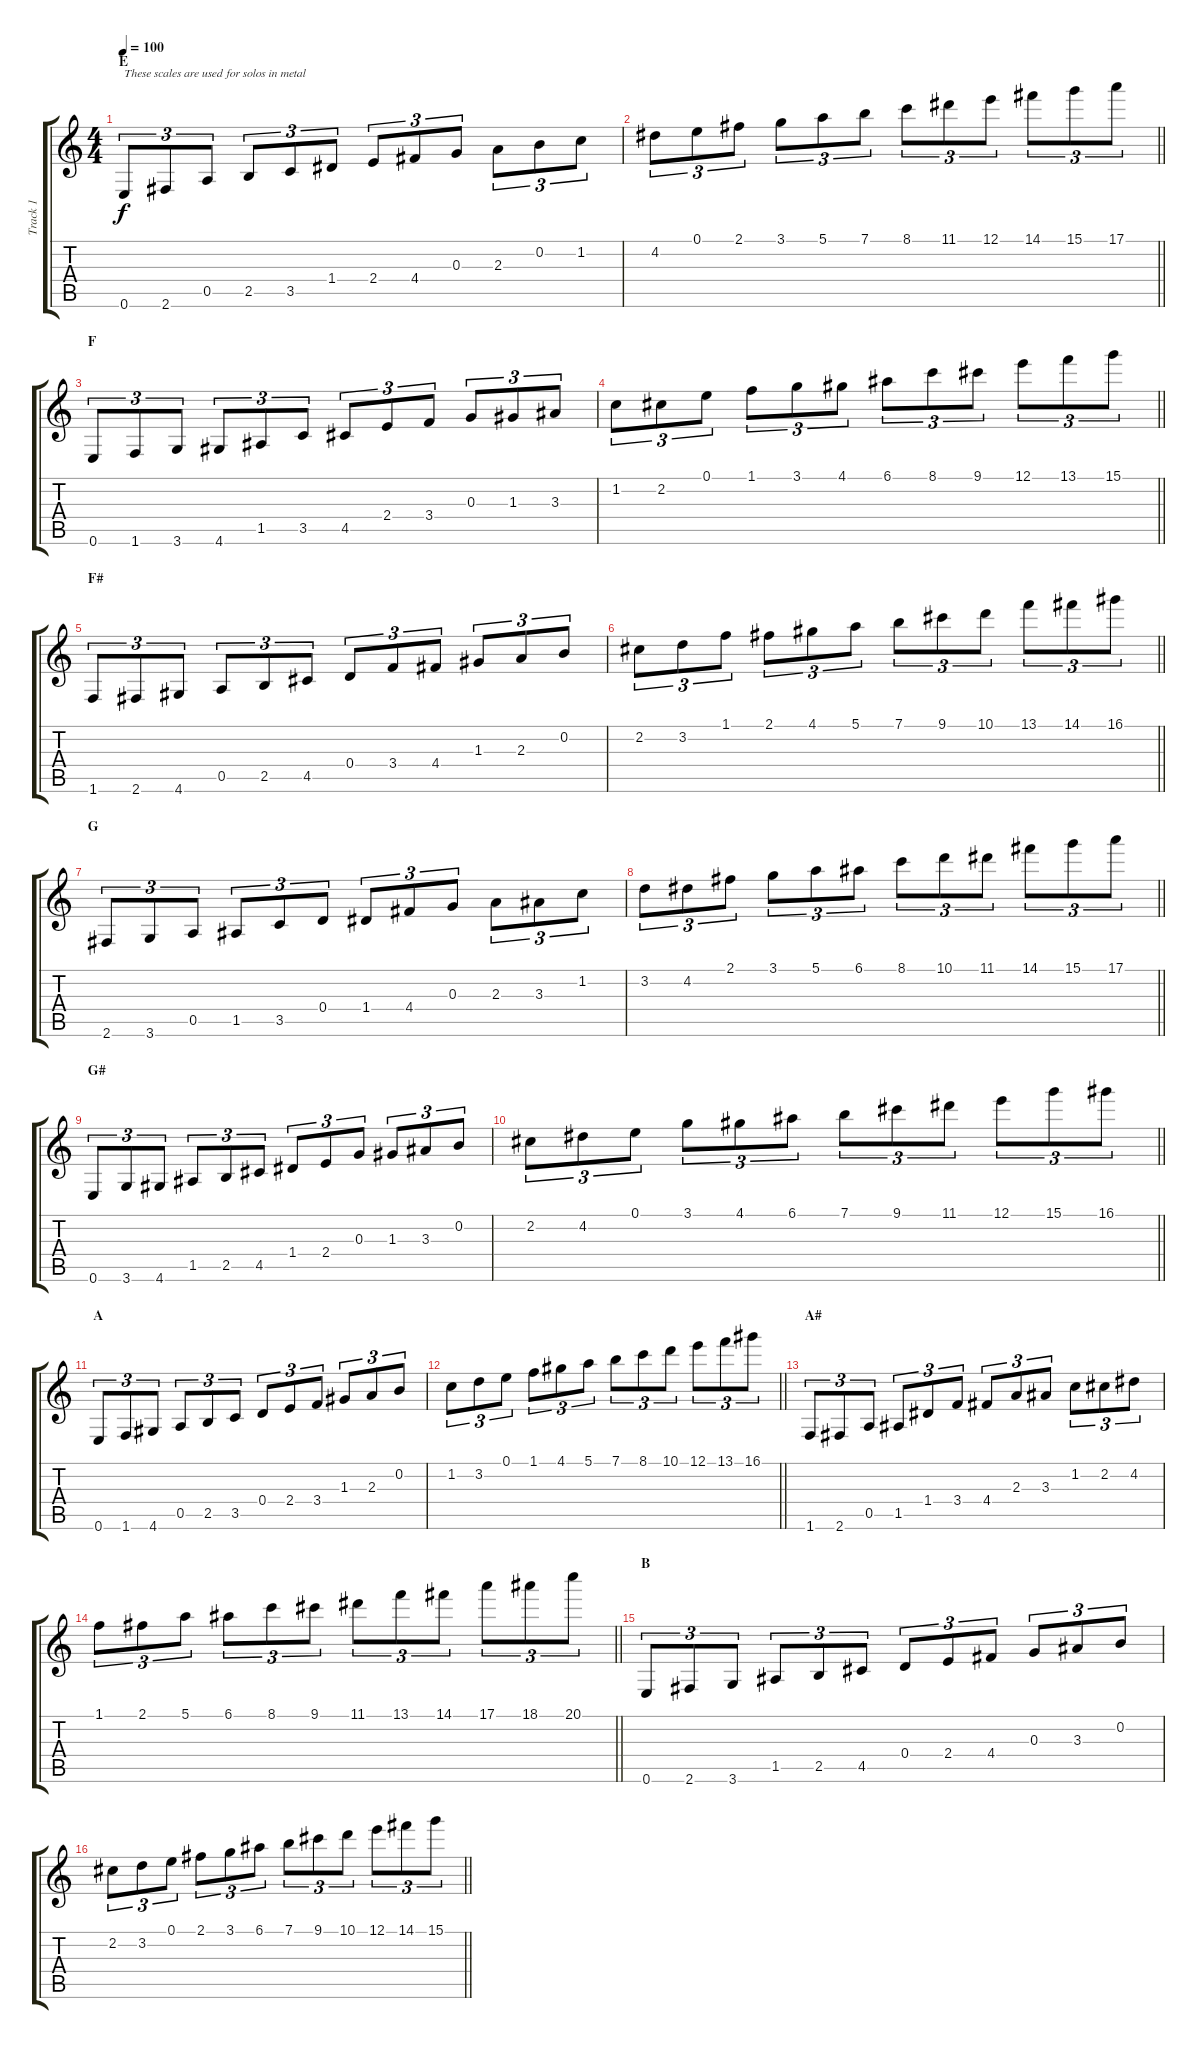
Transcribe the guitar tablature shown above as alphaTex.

\track ("Track 1" "Track 1") {instrument acousticguitarsteel}
\staff {score tabs}
\tuning (E4 B3 G3 D3 A2 E2) {hide}
\ts (4 4)
\section ("" "E")
\tempo 100
\clef g2
\ks c
0.6.8{tu (3 2) txt "These scales are used for solos in metal" dy f instrument acousticguitarsteel} 2.6.8{tu (3 2)} 0.5.8{tu (3 2)} 2.5.8{tu (3 2)} 3.5.8{tu (3 2)} 1.4.8{tu (3 2)} 2.4.8{tu (3 2)} 4.4.8{tu (3 2)} 0.3.8{tu (3 2)} 2.3.8{tu (3 2)} 0.2.8{tu (3 2)} 1.2.8{tu (3 2)} |
\barLineRight lightlight
4.2.8{tu (3 2)} 0.1.8{tu (3 2)} 2.1.8{tu (3 2)} 3.1.8{tu (3 2)} 5.1.8{tu (3 2)} 7.1.8{tu (3 2)} 8.1.8{tu (3 2)} 11.1.8{tu (3 2)} 12.1.8{tu (3 2)} 14.1.8{tu (3 2)} 15.1.8{tu (3 2)} 17.1.8{tu (3 2)} |
\section ("" "F")
0.6.8{tu (3 2)} 1.6.8{tu (3 2)} 3.6.8{tu (3 2)} 4.6.8{tu (3 2)} 1.5.8{tu (3 2)} 3.5.8{tu (3 2)} 4.5.8{tu (3 2)} 2.4.8{tu (3 2)} 3.4.8{tu (3 2)} 0.3.8{tu (3 2)} 1.3.8{tu (3 2)} 3.3.8{tu (3 2)} |
\barLineRight lightlight
1.2.8{tu (3 2)} 2.2.8{tu (3 2)} 0.1.8{tu (3 2)} 1.1.8{tu (3 2)} 3.1.8{tu (3 2)} 4.1.8{tu (3 2)} 6.1.8{tu (3 2)} 8.1.8{tu (3 2)} 9.1.8{tu (3 2)} 12.1.8{tu (3 2)} 13.1.8{tu (3 2)} 15.1.8{tu (3 2)} |
\section ("" "F#")
1.6.8{tu (3 2)} 2.6.8{tu (3 2)} 4.6.8{tu (3 2)} 0.5.8{tu (3 2)} 2.5.8{tu (3 2)} 4.5.8{tu (3 2)} 0.4.8{tu (3 2)} 3.4.8{tu (3 2)} 4.4.8{tu (3 2)} 1.3.8{tu (3 2)} 2.3.8{tu (3 2)} 0.2.8{tu (3 2)} |
\barLineRight lightlight
2.2.8{tu (3 2)} 3.2.8{tu (3 2)} 1.1.8{tu (3 2)} 2.1.8{tu (3 2)} 4.1.8{tu (3 2)} 5.1.8{tu (3 2)} 7.1.8{tu (3 2)} 9.1.8{tu (3 2)} 10.1.8{tu (3 2)} 13.1.8{tu (3 2)} 14.1.8{tu (3 2)} 16.1.8{tu (3 2)} |
\section ("" "G")
2.6.8{tu (3 2)} 3.6.8{tu (3 2)} 0.5.8{tu (3 2)} 1.5.8{tu (3 2)} 3.5.8{tu (3 2)} 0.4.8{tu (3 2)} 1.4.8{tu (3 2)} 4.4.8{tu (3 2)} 0.3.8{tu (3 2)} 2.3.8{tu (3 2)} 3.3.8{tu (3 2)} 1.2.8{tu (3 2)} |
\barLineRight lightlight
3.2.8{tu (3 2)} 4.2.8{tu (3 2)} 2.1.8{tu (3 2)} 3.1.8{tu (3 2)} 5.1.8{tu (3 2)} 6.1.8{tu (3 2)} 8.1.8{tu (3 2)} 10.1.8{tu (3 2)} 11.1.8{tu (3 2)} 14.1.8{tu (3 2)} 15.1.8{tu (3 2)} 17.1.8{tu (3 2)} |
\section ("" "G#")
0.6.8{tu (3 2)} 3.6.8{tu (3 2)} 4.6.8{tu (3 2)} 1.5.8{tu (3 2)} 2.5.8{tu (3 2)} 4.5.8{tu (3 2)} 1.4.8{tu (3 2)} 2.4.8{tu (3 2)} 0.3.8{tu (3 2)} 1.3.8{tu (3 2)} 3.3.8{tu (3 2)} 0.2.8{tu (3 2)} |
\barLineRight lightlight
2.2.8{tu (3 2)} 4.2.8{tu (3 2)} 0.1.8{tu (3 2)} 3.1.8{tu (3 2)} 4.1.8{tu (3 2)} 6.1.8{tu (3 2)} 7.1.8{tu (3 2)} 9.1.8{tu (3 2)} 11.1.8{tu (3 2)} 12.1.8{tu (3 2)} 15.1.8{tu (3 2)} 16.1.8{tu (3 2)} |
\section ("" "A")
0.6.8{tu (3 2)} 1.6.8{tu (3 2)} 4.6.8{tu (3 2)} 0.5.8{tu (3 2)} 2.5.8{tu (3 2)} 3.5.8{tu (3 2)} 0.4.8{tu (3 2)} 2.4.8{tu (3 2)} 3.4.8{tu (3 2)} 1.3.8{tu (3 2)} 2.3.8{tu (3 2)} 0.2.8{tu (3 2)} |
\barLineRight lightlight
1.2.8{tu (3 2)} 3.2.8{tu (3 2)} 0.1.8{tu (3 2)} 1.1.8{tu (3 2)} 4.1.8{tu (3 2)} 5.1.8{tu (3 2)} 7.1.8{tu (3 2)} 8.1.8{tu (3 2)} 10.1.8{tu (3 2)} 12.1.8{tu (3 2)} 13.1.8{tu (3 2)} 16.1.8{tu (3 2)} |
\section ("" "A#")
1.6.8{tu (3 2)} 2.6.8{tu (3 2)} 0.5.8{tu (3 2)} 1.5.8{tu (3 2)} 1.4.8{tu (3 2)} 3.4.8{tu (3 2)} 4.4.8{tu (3 2)} 2.3.8{tu (3 2)} 3.3.8{tu (3 2)} 1.2.8{tu (3 2)} 2.2.8{tu (3 2)} 4.2.8{tu (3 2)} |
\barLineRight lightlight
1.1.8{tu (3 2)} 2.1.8{tu (3 2)} 5.1.8{tu (3 2)} 6.1.8{tu (3 2)} 8.1.8{tu (3 2)} 9.1.8{tu (3 2)} 11.1.8{tu (3 2)} 13.1.8{tu (3 2)} 14.1.8{tu (3 2)} 17.1.8{tu (3 2)} 18.1.8{tu (3 2)} 20.1.8{tu (3 2)} |
\section ("" "B")
0.6.8{tu (3 2)} 2.6.8{tu (3 2)} 3.6.8{tu (3 2)} 1.5.8{tu (3 2)} 2.5.8{tu (3 2)} 4.5.8{tu (3 2)} 0.4.8{tu (3 2)} 2.4.8{tu (3 2)} 4.4.8{tu (3 2)} 0.3.8{tu (3 2)} 3.3.8{tu (3 2)} 0.2.8{tu (3 2)} |
\barLineRight lightlight
2.2.8{tu (3 2)} 3.2.8{tu (3 2)} 0.1.8{tu (3 2)} 2.1.8{tu (3 2)} 3.1.8{tu (3 2)} 6.1.8{tu (3 2)} 7.1.8{tu (3 2)} 9.1.8{tu (3 2)} 10.1.8{tu (3 2)} 12.1.8{tu (3 2)} 14.1.8{tu (3 2)} 15.1.8{tu (3 2)}
